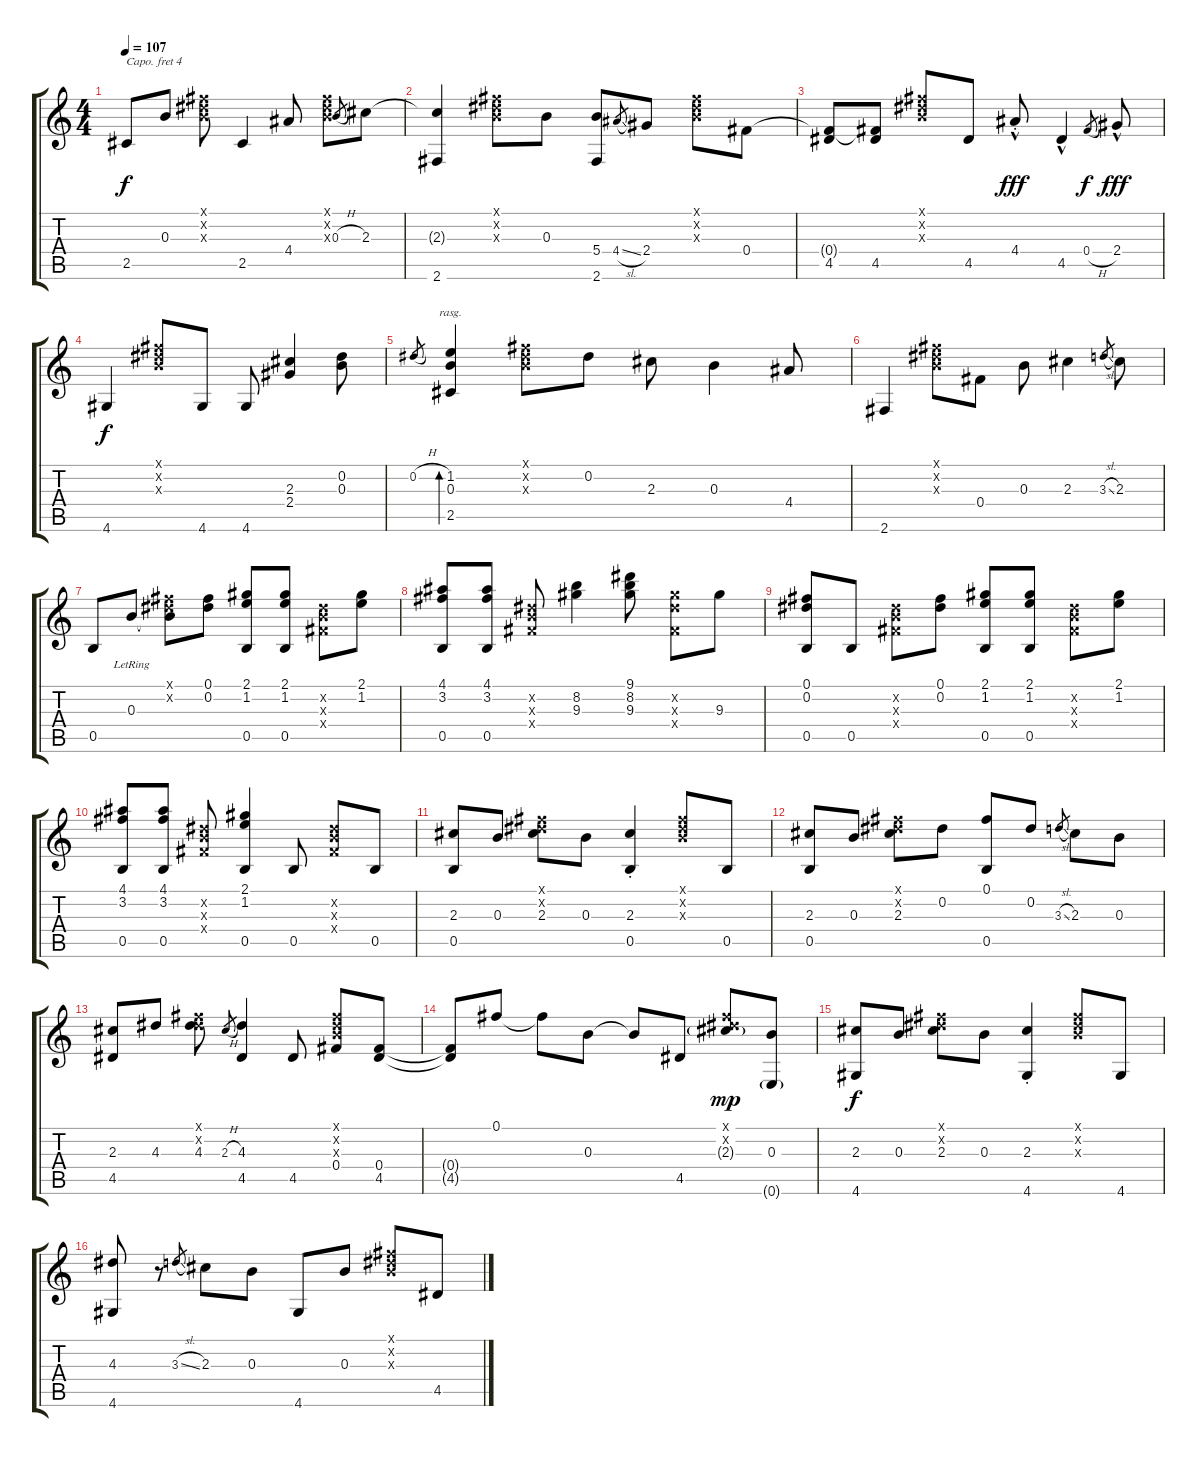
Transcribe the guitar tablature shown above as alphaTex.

\track "" {instrument acousticguitarnylon}
\staff {score tabs}
\capo 4
\tuning (D4 B3 G3 D3 G2 C2) {hide}
\ts (4 4)
\tempo 107
\clef g2
\ks c
2.5.8{dy f} 0.3.8 (0.1{x} 0.2{x} 0.3{x}).8 2.5.4 4.4.8 (0.1{x} 0.2{x} 0.3{x}).8 0.3{h}.8{gr} 2.3.8 |
(2.3{t} 2.6).4 (0.1{x} 0.2{x} 0.3{x}).8 0.3.8 (5.4 2.6).8 4.4{sl}.8{gr} 2.4.8 (0.1{x} 0.2{x} 0.3{x}).8 0.4.8 |
(0.4{t} 4.5).8 (0.4{t} 4.5).8 (0.1{x} 0.2{x} 0.3{x}).8 4.5.8 4.4{hac st}.8{dy fff} 4.5{hac}.4 0.4{h}.8{gr dy f} 2.4{hac}.8{dy fff} |
4.6.4{dy f} (0.1{x} 0.2{x} 0.3{x}).8 4.6.8 4.6.8 (2.3 2.4).4 (0.2 0.3).8 |
0.2{h}.8{gr} (1.2 0.3 2.5).4{bd 60 rasg ii} (0.1{x} 0.2{x} 0.3{x}).8 0.2.8 2.3.8 0.3.4 4.4.8 |
2.6.4 (0.1{x} 0.2{x} 0.3{x}).8 0.4.8 0.3.8 2.3.4 3.3{sl}.8{gr} 2.3.8 |
0.5.8 0.3{lr}.8 (0.1{x} 0.2{x} 0.3{t}).8 (0.1 0.2).8 (2.1 1.2 0.5).8 (2.1 1.2 0.5).8 (0.2{x} 0.3{x} 0.4{x}).8 (2.1 1.2).8 |
(4.1 3.2 0.5).8 (4.1 3.2 0.5).8 (0.2{x} 0.3{x} 0.4{x}).8 (8.2 9.3).4 (9.1 8.2 9.3).8 (0.2{x} 9.3{x} 0.4{x}).8 9.3.8 |
(0.1 0.2 0.5).8 0.5.8 (0.2{x} 0.3{x} 0.4{x}).8 (0.1 0.2).8 (2.1 1.2 0.5).8 (2.1 1.2 0.5).8 (0.2{x} 0.3{x} 0.4{x}).8 (2.1 1.2).8 |
(4.1 3.2 0.5).8 (4.1 3.2 0.5).8 (0.2{x} 0.3{x} 0.4{x}).8 (2.1 1.2 0.5).4 0.5.8 (0.2{x} 0.3{x} 0.4{x}).8 0.5.8 |
(2.3 0.5).8 0.3.8 (0.1{x} 0.2{x} 2.3).8 0.3.8 (2.3{st} 0.5{st}).4 (0.1{x} 0.2{x} 0.3{x}).8 0.5.8 |
(2.3 0.5).8 0.3.8 (0.1{x} 0.2{x} 2.3).8 0.2.8 (0.1 0.5).8 0.2.8 3.3{sl}.8{gr} 2.3.8 0.3.8 |
(2.3 4.5).8 4.3.8 (0.1{x} 0.2{x} 4.3).8 2.3{h}.8{gr} (4.3 4.5).4 4.5.8 (0.1{x} 0.2{x} 0.3{x} 0.4).8 (0.4 4.5).8 |
(0.4{t} 4.5{t}).8 0.1.8 0.1{t}.8 0.3.8 0.3{t}.8 4.5.8 (0.1{x} 0.2{x} 2.3{g}).8{dy mp} (0.3 0.6{g}).8 |
(2.3 4.6).8{dy f} 0.3.8 (0.1{x} 0.2{x} 2.3).8 0.3.8 (2.3{st} 4.6{st}).4 (0.1{x} 0.2{x} 0.3{x}).8 4.6.8 |
(4.3 4.6).8 r.8 3.3{sl}.8{gr} 2.3.8 0.3.8 4.6.8 0.3.8 (0.1{x} 0.2{x} 0.3{x}).8 4.5.8
